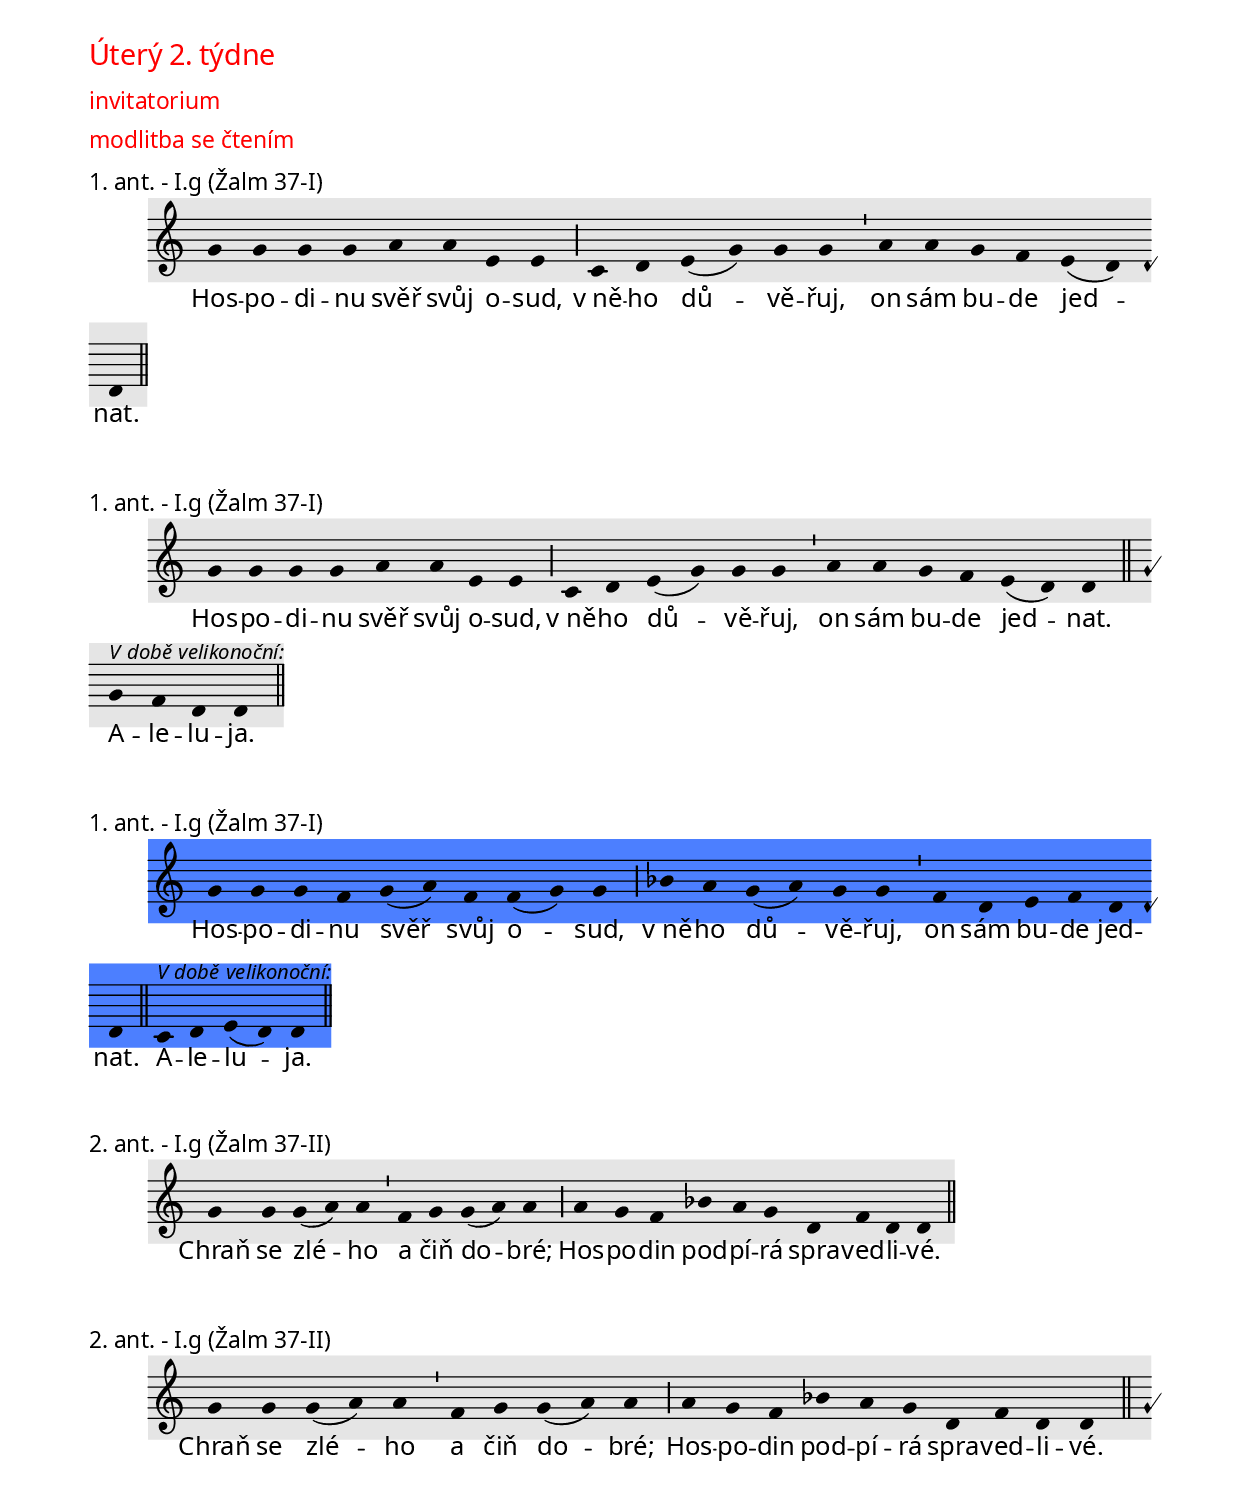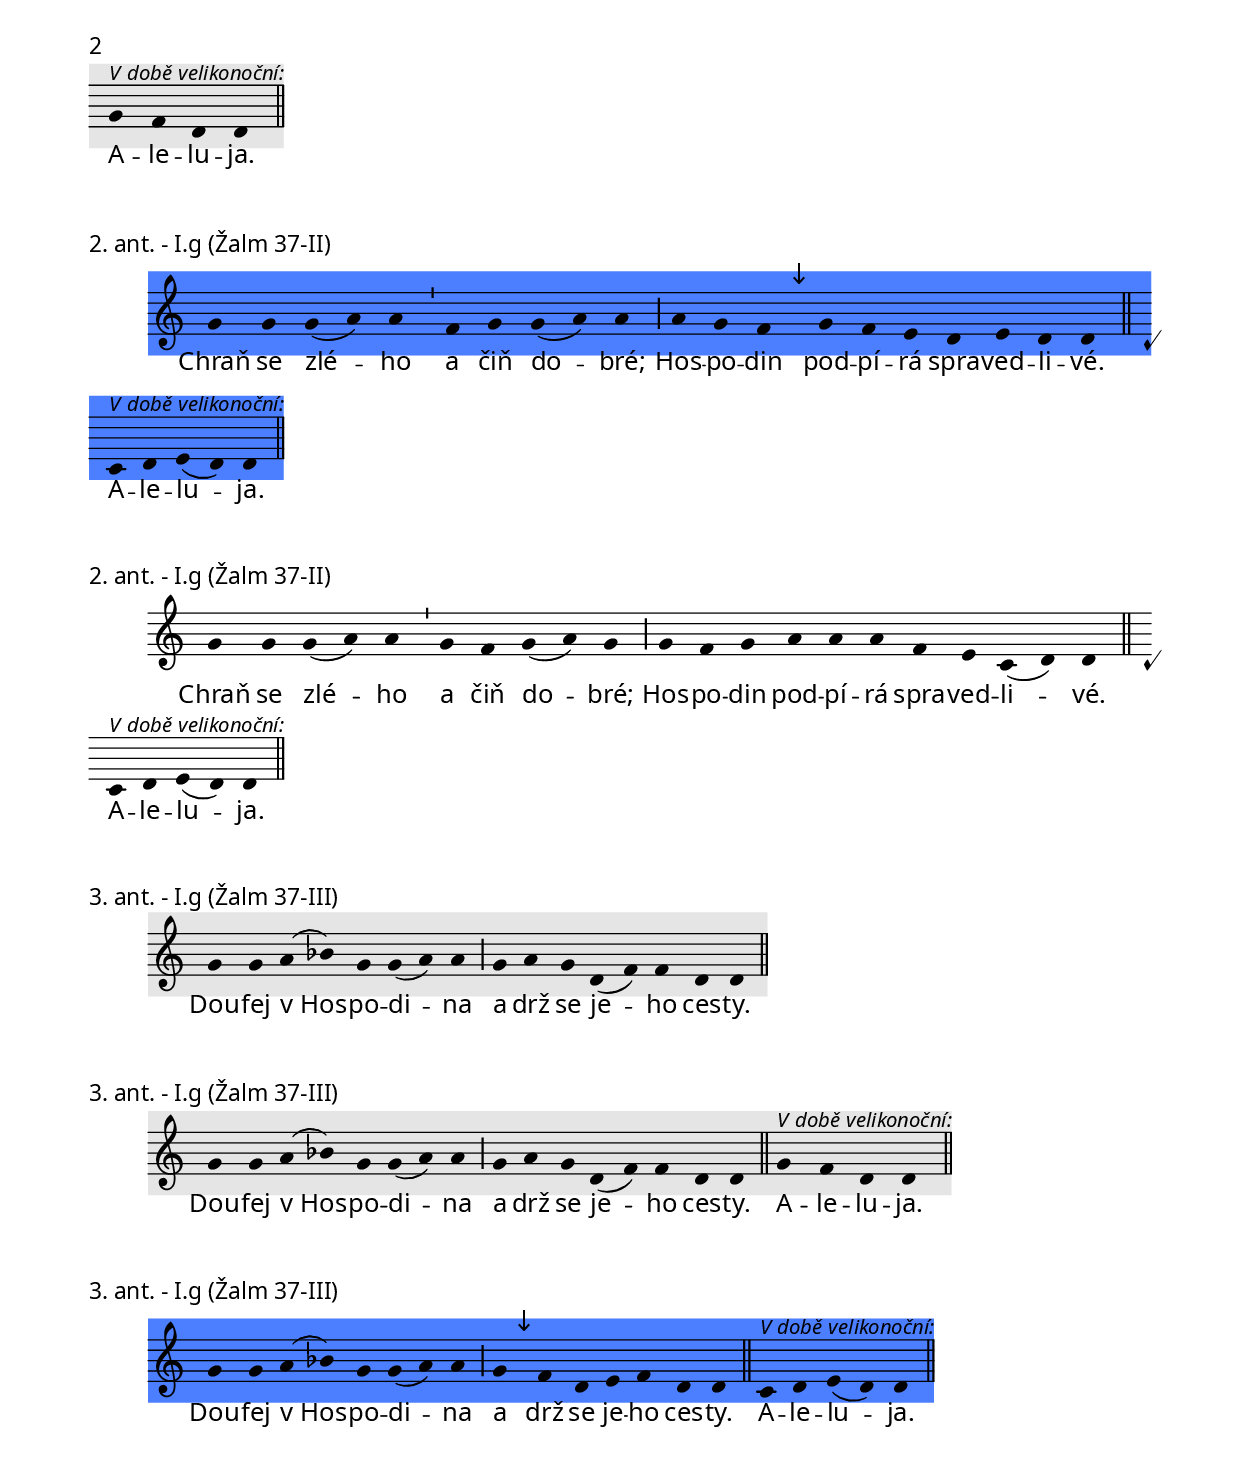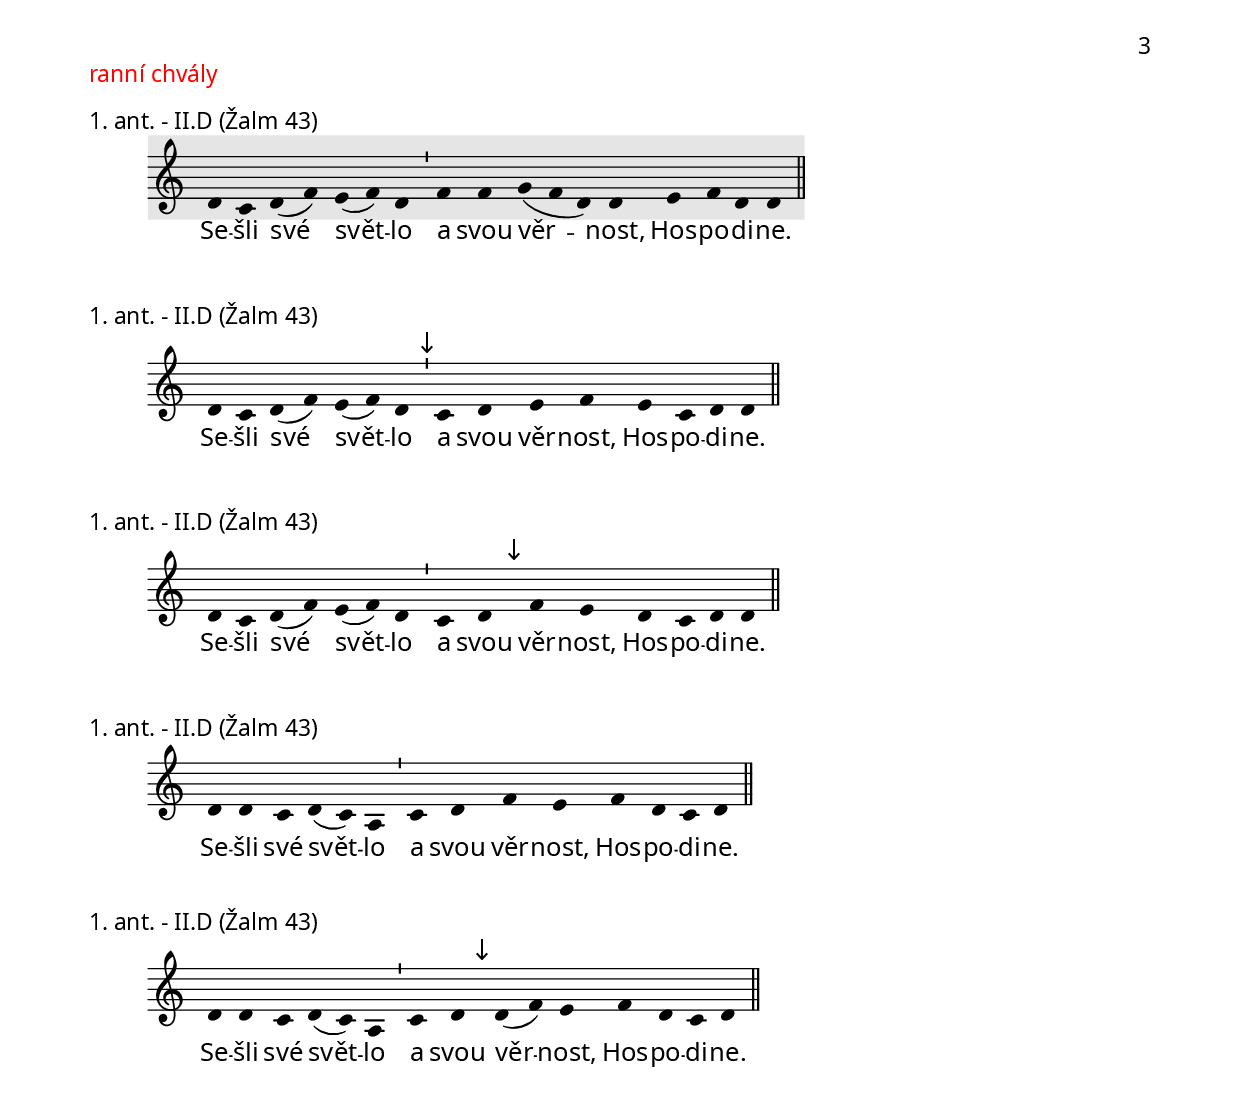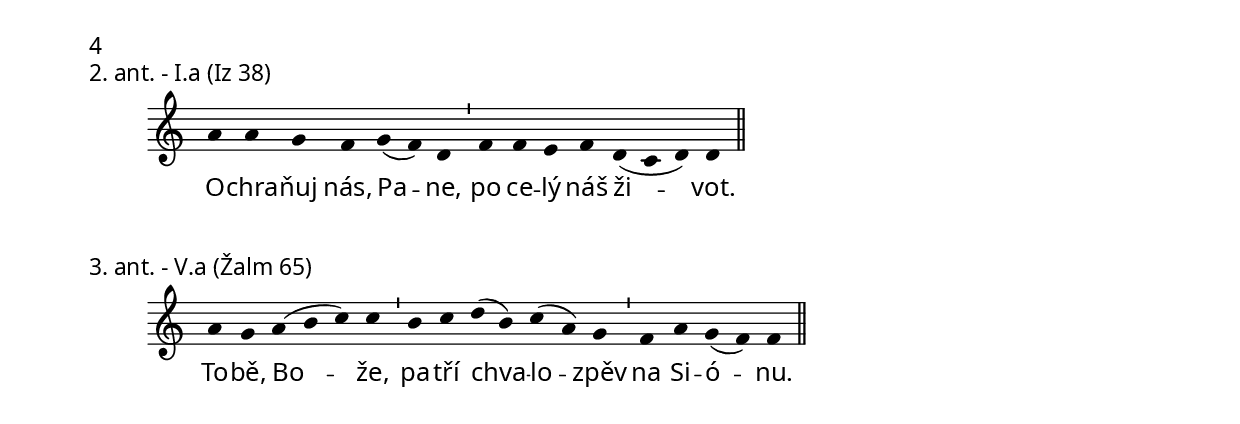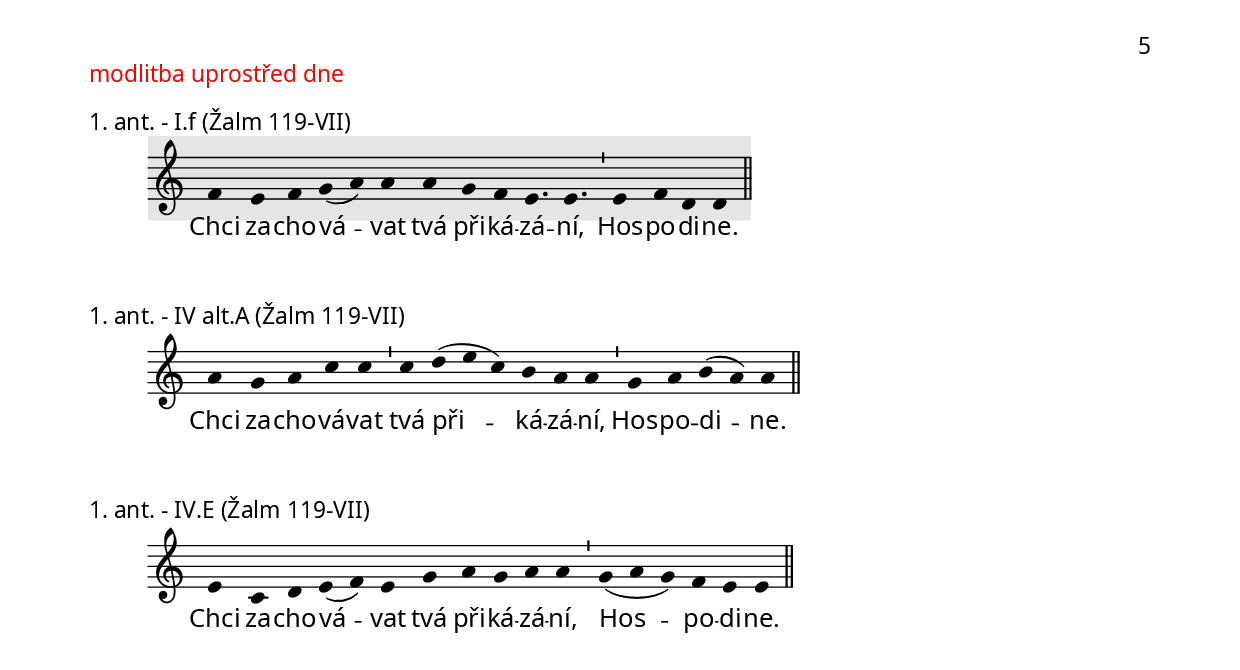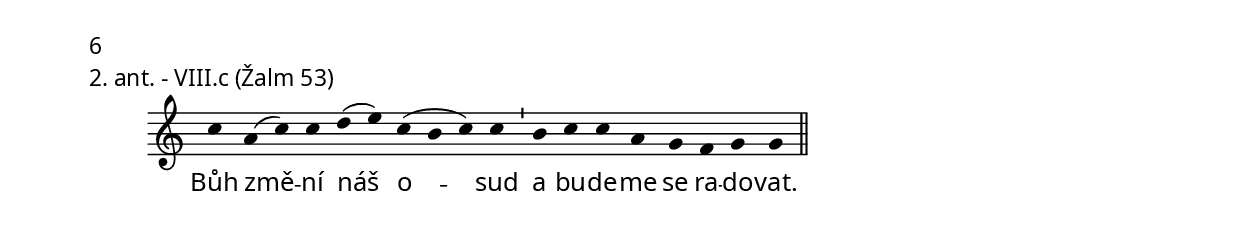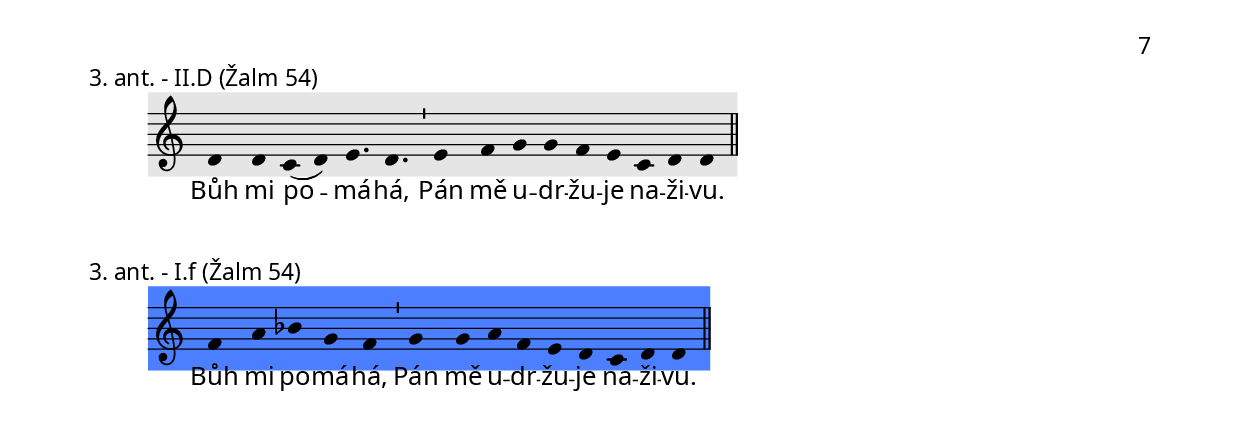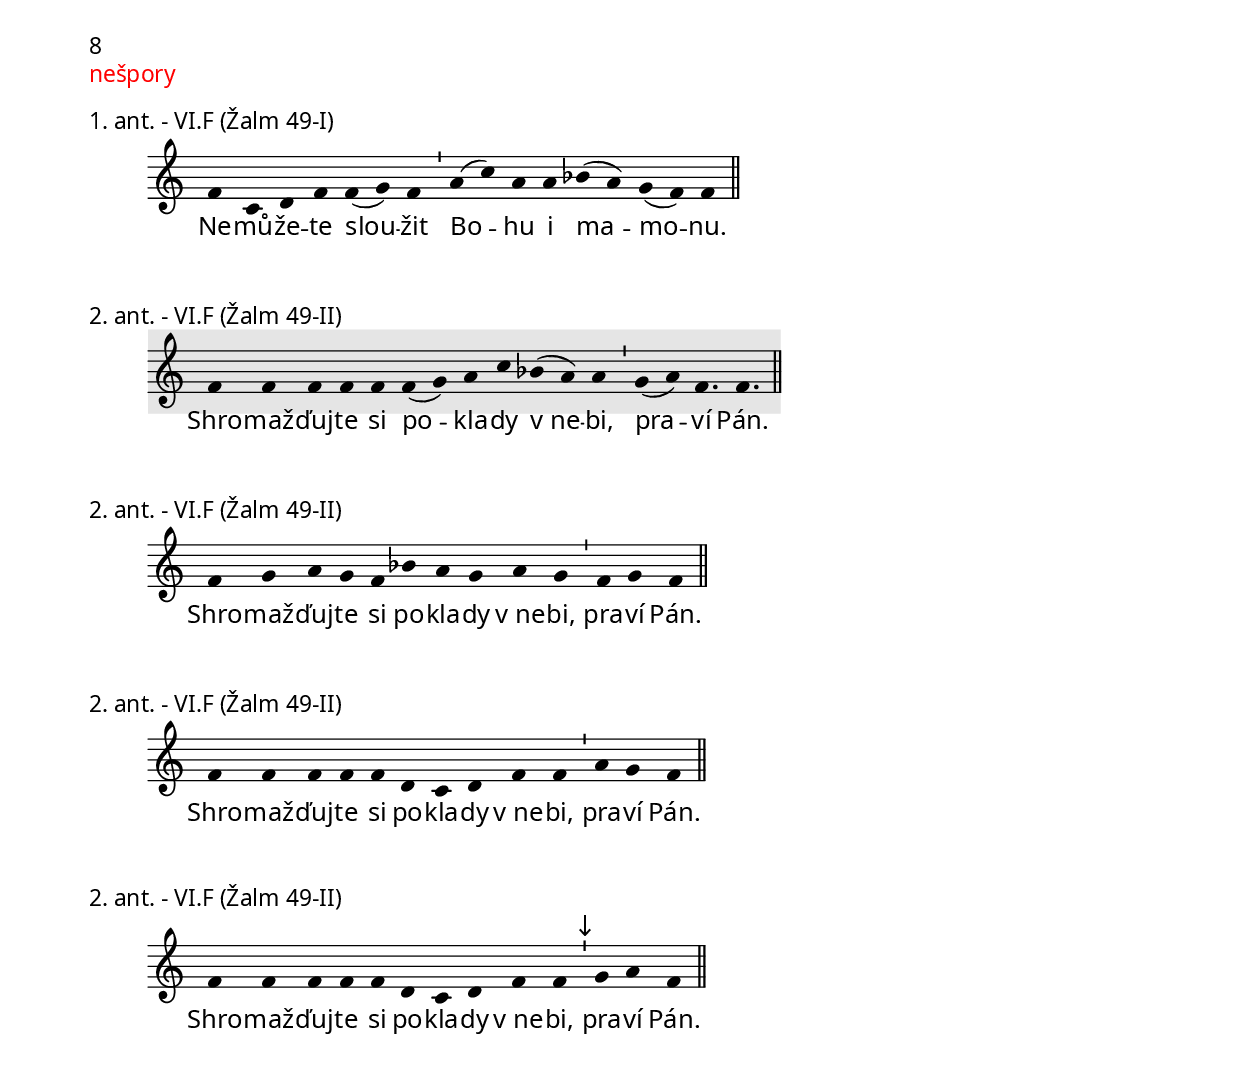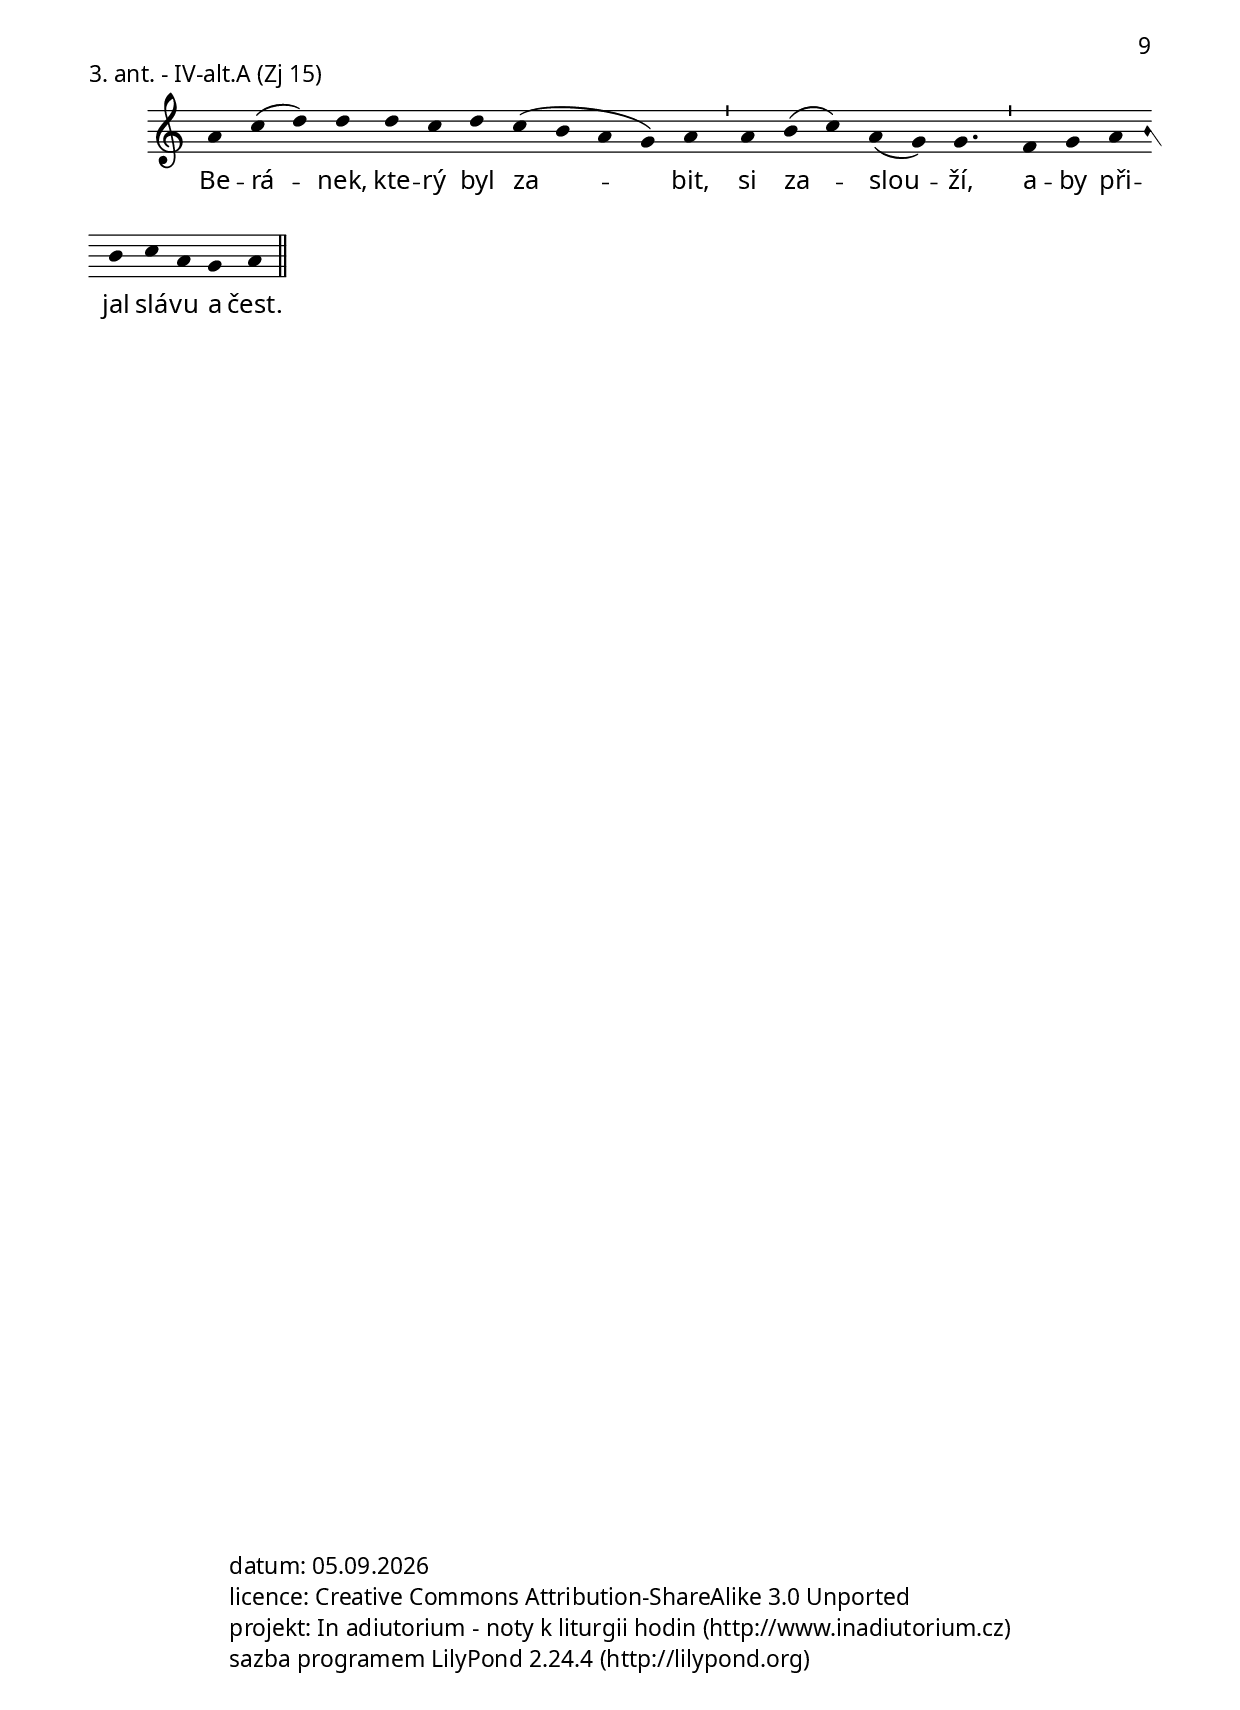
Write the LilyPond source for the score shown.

\include "../spolecne.ly"

\markup {\nadpisDen {Úterý 2. týdne}}

\markup {\nadpisHodinka {"invitatorium"}}

%\score { \tIIuteryInvitatorium }

\markup {\nadpisHodinka {"modlitba se čtením"}}

\score {
  \relative c'' {
    \zvyraznovacSedy
    \choralniRezim
    g4 g g g a a e e \barMaior
    c d e( g) g g \barMin
    a a g f e( d) d \barFinalis
  }
  \addlyrics {
    Hos -- po -- di -- nu svěř svůj o -- sud,
    v_ně -- ho dů -- vě -- řuj,
    on sám bu -- de jed -- nat.
  }
  \header {
    quid = "1. ant."
    modus = "I"
    differentia = "g"
    psalmus = "Žalm 37-I"
    id = ""
    piece = \markup {\sestavTitulek}
  }
}

\score {
  \relative c'' {
    \zvyraznovacSedy
    \choralniRezim
    g4 g g g a a e e \barMaior
    c d e( g) g g \barMin
    a a g f e( d) d \barFinalis

    g^\rubrVelikAleluja f d d \barFinalis
  }
  \addlyrics {
    Hos -- po -- di -- nu svěř svůj o -- sud,
    v_ně -- ho dů -- vě -- řuj,
    on sám bu -- de jed -- nat.

    A -- le -- lu -- ja.
  }
  \header {
    quid = "1. ant."
    modus = "I"
    differentia = "g"
    psalmus = "Žalm 37-I"
    placet = "nejak nesedi v I. modu, mozna ma prirozenejsi finalu na E?"
    id = "mc-ant1"
    piece = \markup {\sestavTitulek}
  }
}

\score {
  \relative c'' {
    \zvyraznovacModry
    \choralniRezim
    g4 g g f g( a) f f( g) g \barMaior
    bes a g( a) g g \barMin
    f d e f d d \barFinalis

    c^\rubrVelikAleluja d e( d) d \barFinalis
  }
  \addlyrics {
    Hos -- po -- di -- nu svěř svůj o -- sud,
    v_ně -- ho dů -- vě -- řuj,
    on sám bu -- de jed -- nat.

    A -- le -- lu -- ja.
  }
  \header {
    quid = "1. ant."
    modus = "I"
    differentia = "g"
    psalmus = "Žalm 37-I"
    id = "mc-ant1"
    piece = \markup {\sestavTitulek}
  }
}

\score {
  \relative c'' {
    \zvyraznovacSedy
    \choralniRezim
    g4 g g( a) a \barMin f g g( a) a \barMaior
    a g f bes a g d f d d \barFinalis
  }
  \addlyrics {
    Chraň se zlé -- ho a čiň do -- bré;
    Hos -- po -- din pod -- pí -- rá spra -- ved -- li -- vé.
  }
  \header {
    quid = "2. ant."
    modus = "I"
    differentia = "g"
    psalmus = "Žalm 37-II"
    id = ""
    piece = \markup {\sestavTitulek}
  }
}

\score {
  \relative c'' {
    \zvyraznovacSedy
    \choralniRezim
    g4 g g( a) a \barMin f g g( a) a \barMaior
    a g f bes a g d f d d \barFinalis

    g^\rubrVelikAleluja f d d \barFinalis
  }
  \addlyrics {
    Chraň se zlé -- ho a čiň do -- bré;
    Hos -- po -- din pod -- pí -- rá spra -- ved -- li -- vé.

    A -- le -- lu -- ja.
  }
  \header {
    quid = "2. ant."
    modus = "I"
    differentia = "g"
    psalmus = "Žalm 37-II"
    id = "mc-ant2"
    piece = \markup {\sestavTitulek}
  }
}

\score {
  \relative c'' {
    \zvyraznovacModry
    \choralniRezim
    g4 g g( a) a \barMin f g g( a) a \barMaior
    a g f \mark\sipka g f e d e d d \barFinalis

    c^\rubrVelikAleluja d e( d) d \barFinalis
  }
  \addlyrics {
    Chraň se zlé -- ho a čiň do -- bré;
    Hos -- po -- din pod -- pí -- rá spra -- ved -- li -- vé.

    A -- le -- lu -- ja.
  }
  \header {
    quid = "2. ant."
    modus = "I"
    differentia = "g"
    psalmus = "Žalm 37-II"
    id = "mc-ant2"
    piece = \markup {\sestavTitulek}
  }
}

\score {
  \relative c'' {
    \choralniRezim
    g4 g g( a) a \barMin g f g( a) g \barMaior
    g f g a a a f e c( d) d \barFinalis

    c^\rubrVelikAleluja d e( d) d \barFinalis
  }
  \addlyrics {
    Chraň se zlé -- ho a čiň do -- bré;
    Hos -- po -- din pod -- pí -- rá spra -- ved -- li -- vé.

    A -- le -- lu -- ja.
  }
  \header {
    quid = "2. ant."
    modus = "I"
    differentia = "g"
    psalmus = "Žalm 37-II"
    id = "mc-ant2"
    piece = \markup {\sestavTitulek}
  }
}

\score {
  \relative c'' {
    \zvyraznovacSedy
    \choralniRezim
    g4 g a( bes) g g( a) a \barMaior
    g a g d( f) f d d \barFinalis
  }
  \addlyrics {
    Dou -- fej v_Hos -- po -- di -- na
    a drž se je -- ho ces -- ty.
  }
  \header {
    quid = "3. ant."
    modus = "I"
    differentia = "g"
    psalmus = "Žalm 37-III"
    id = ""
    piece = \markup {\sestavTitulek}
  }
}

\score {
  \relative c'' {
    \zvyraznovacSedy
    \choralniRezim
    g4 g a( bes) g g( a) a \barMaior
    g a g d( f) f d d \barFinalis

    g^\rubrVelikAleluja f d d \barFinalis
  }
  \addlyrics {
    Dou -- fej v_Hos -- po -- di -- na
    a drž se je -- ho ces -- ty.

    A -- le -- lu -- ja.
  }
  \header {
    quid = "3. ant."
    modus = "I"
    differentia = "g"
    psalmus = "Žalm 37-III"
    id = "mc-ant3"
    piece = \markup {\sestavTitulek}
  }
}

\score {
  \relative c'' {
    \zvyraznovacModry
    \choralniRezim
    g4 g a( bes) g g( a) a \barMaior
    g \mark\sipka f d e f d d \barFinalis

    c^\rubrVelikAleluja d e( d) d \barFinalis
  }
  \addlyrics {
    Dou -- fej v_Hos -- po -- di -- na
    a drž se je -- ho ces -- ty.

    A -- le -- lu -- ja.
  }
  \header {
    quid = "3. ant."
    modus = "I"
    differentia = "g"
    psalmus = "Žalm 37-III"
    id = "mc-ant3"
    piece = \markup {\sestavTitulek}
  }
}

\pageBreak

\markup {\nadpisHodinka {"ranní chvály"}}

\score {
  \relative c' {
    \zvyraznovacSedy
    \choralniRezim
    d4 c d( f) e( f) d \barMin f f g( f d) d e f d d \barFinalis
  }
  \addlyrics {
    Se -- šli své svět -- lo a svou věr -- nost, Hos -- po -- di -- ne.
  }
  \header {
    quid = "1. ant."
    modus = "II"
    differentia = "D"
    psalmus = "Žalm 43"
    id = "rch-ant1"
    piece = \markup {\sestavTitulek}
  }
}

\score {
  \relative c' {
    \choralniRezim
    d4 c d( f) e( f) d \barMin \mark\sipka c d e f e c d d \barFinalis
  }
  \addlyrics {
    Se -- šli své svět -- lo a svou věr -- nost, Hos -- po -- di -- ne.
  }
  \header {
    quid = "1. ant."
    modus = "II"
    differentia = "D"
    psalmus = "Žalm 43"
    id = "rch-ant1"
    piece = \markup {\sestavTitulek}
  }
}

\score {
  \relative c' {
    \choralniRezim
    d4 c d( f) e( f) d \barMin c d \mark\sipka f e d c d d \barFinalis
  }
  \addlyrics {
    Se -- šli své svět -- lo a svou věr -- nost, Hos -- po -- di -- ne.
  }
  \header {
    quid = "1. ant."
    modus = "II"
    differentia = "D"
    psalmus = "Žalm 43"
    id = "rch-ant1"
    piece = \markup {\sestavTitulek}
  }
}

\score {
  \relative c' {
    \choralniRezim
    d4 d c d( c) a \barMin c d f e f d c d \barFinalis
  }
  \addlyrics {
    Se -- šli své svět -- lo a svou věr -- nost, Hos -- po -- di -- ne.
  }
  \header {
    quid = "1. ant."
    modus = "II"
    differentia = "D"
    psalmus = "Žalm 43"
    id = "rch-ant1"
    piece = \markup {\sestavTitulek}
  }
}

\score {
  \relative c' {
    \choralniRezim
    d4 d c d( c) a \barMin c d \mark\sipka d( f) e f d c d \barFinalis
  }
  \addlyrics {
    Se -- šli své svět -- lo a svou věr -- nost, Hos -- po -- di -- ne.
  }
  \header {
    quid = "1. ant."
    modus = "II"
    differentia = "D"
    psalmus = "Žalm 43"
    id = "rch-ant1"
    piece = \markup {\sestavTitulek}
  }
}

\pageBreak

\score {
  \relative c'' {
    \choralniRezim
    a4 a g f g( f) d \barMin f f e f d( c d) d \barFinalis
  }
  \addlyrics {
    O -- chra -- ňuj nás, Pa -- ne, po ce -- lý náš ži -- vot.
  }
  \header {
    quid = "2. ant."
    modus = "I"
    differentia = "a"
    psalmus = "Iz 38"
    id = "rch-ant2"
    piece = \markup {\sestavTitulek}
  }
}

\score {
  \relative c'' {
    \choralniRezim
    a4 g a( b c) c \barMin b c d( b) c( a) g \barMin f a g( f) f \barFinalis
  }
  \addlyrics {
    To -- bě, Bo -- že, pa -- tří chva -- lo -- zpěv na Si -- ó -- nu.
  }
  \header {
    quid = "3. ant."
    modus = "V"
    differentia = "a"
    psalmus = "Žalm 65"
    id = "rch-ant3"
    piece = \markup {\sestavTitulek}
  }
}

%\score { \tIIuteryAntBenedictus }

\pageBreak

\markup {\nadpisHodinka {"modlitba uprostřed dne"}}

\score {
  \relative c' {
    \zvyraznovacSedy
    \choralniRezim
    f4 e f g( a) a a g f e4. e \barMin e4 f d d \barFinalis
  }
  \addlyrics {
    Chci za -- cho -- vá -- vat tvá při -- ká -- zá -- ní, Hos -- po -- di -- ne.
  }
  \header {
    quid = "1. ant."
    modus = "I"
    differentia = "f"
    psalmus = "Žalm 119-VII"
    id = "up-ant1"
    piece = \markup {\sestavTitulek}
  }
}

\score {
  \relative c'' {
    \choralniRezim
    a4 g a c c \barMin c d( e c) b a a \barMin g a b( a) a \barFinalis
  }
  \addlyrics {
    Chci za -- cho -- vá -- vat tvá při -- ká -- zá -- ní, Hos -- po -- di -- ne.
  }
  \header {
    quid = "1. ant."
    modus = "IV alt"
    differentia = "A"
    psalmus = "Žalm 119-VII"
    id = "up-ant1"
    piece = \markup {\sestavTitulek}
  }
}

\score {
  \relative c' {
    \choralniRezim
    e4 c d e( f) e g a g a a \barMin g( a g) f e e \barFinalis
  }
  \addlyrics {
    Chci za -- cho -- vá -- vat tvá při -- ká -- zá -- ní, Hos -- po -- di -- ne.
  }
  \header {
    quid = "1. ant."
    modus = "IV"
    differentia = "E"
    psalmus = "Žalm 119-VII"
    id = "up-ant1"
    piece = \markup {\sestavTitulek}
  }
}

\pageBreak

\score {
  \relative c'' {
    \choralniRezim
    c4 a( c) c d( e) c( b c) c \barMin b c c a g f g g \barFinalis
  }
  \addlyrics {
    Bůh změ -- ní náš o -- sud a bu -- de -- me se ra -- do -- vat.
  }
  \header {
    quid = "2. ant."
    modus = "VIII"
    differentia = "c"
    psalmus = "Žalm 53"
    id = "up-ant2"
    piece = \markup {\sestavTitulek}
  }
}

\pageBreak

\score {
  \relative c' {
    \zvyraznovacSedy
    \choralniRezim
    d4 d c( d) e4. d \barMin e4 f g g f e c d d \barFinalis
  }
  \addlyrics {
    Bůh mi po -- má -- há, Pán mě u -- dr -- žu -- je na -- ži -- vu.
  }
  \header {
    quid = "3. ant."
    modus = "II"
    differentia = "D"
    psalmus = "Žalm 54"
    id = "up-ant3"
    piece = \markup {\sestavTitulek}
  }
}

\score {
  \relative c' {
    \zvyraznovacModry
    \choralniRezim
    f4 a bes g f \barMin g g a f e d c d d \barFinalis
  }
  \addlyrics {
    Bůh mi po -- má -- há, Pán mě u -- dr -- žu -- je na -- ži -- vu.
  }
  \header {
    quid = "3. ant."
    modus = "I"
    differentia = "f"
    psalmus = "Žalm 54"
    id = "up-ant3"
    piece = \markup {\sestavTitulek}
  }
}

\pageBreak

\markup {\nadpisHodinka {"nešpory"}}

\score {
  \relative c' {
    \choralniRezim
    f4 c d f f( g) f \barMin a( c) a a bes( a) g( f) f \barFinalis
  }
  \addlyrics {
    Ne -- mů -- že -- te slou -- žit Bo -- hu i ma -- mo -- nu.
  }
  \header {
    quid = "1. ant."
    modus = "VI"
    differentia = "F"
    psalmus = "Žalm 49-I"
    id = "ne-ant1"
    piece = \markup {\sestavTitulek}
  }
}

\score {
  \relative c' {
    \zvyraznovacSedy
    \choralniRezim
    f4 f f f f f( g) a c bes( a) a \barMin g( a) f4. f \barFinalis
  }
  \addlyrics {
    Shro -- maž -- ďuj -- te si po -- kla -- dy v_ne -- bi, pra -- ví Pán.
  }
  \header {
    quid = "2. ant."
    modus = "VI"
    differentia = "F"
    psalmus = "Žalm 49-II"
    id = "ne-ant2"
    piece = \markup {\sestavTitulek}
  }
}

\score {
  \relative c' {
    \choralniRezim
    f4 g a g f bes a g a g \barMin f g f \barFinalis
  }
  \addlyrics {
    Shro -- maž -- ďuj -- te si po -- kla -- dy v_ne -- bi, pra -- ví Pán.
  }
  \header {
    quid = "2. ant."
    modus = "VI"
    differentia = "F"
    psalmus = "Žalm 49-II"
    id = "ne-ant2"
    piece = \markup {\sestavTitulek}
  }
}

\score {
  \relative c' {
    \choralniRezim
    f4 f f f f d c d f f \barMin a g f \barFinalis
  }
  \addlyrics {
    Shro -- maž -- ďuj -- te si po -- kla -- dy v_ne -- bi, pra -- ví Pán.
  }
  \header {
    quid = "2. ant."
    modus = "VI"
    differentia = "F"
    psalmus = "Žalm 49-II"
    id = "ne-ant2"
    piece = \markup {\sestavTitulek}
  }
}

\score {
  \relative c' {
    \choralniRezim
    f4 f f f f d c d f f \barMin \mark\sipka g a f \barFinalis
  }
  \addlyrics {
    Shro -- maž -- ďuj -- te si po -- kla -- dy v_ne -- bi, pra -- ví Pán.
  }
  \header {
    quid = "2. ant."
    modus = "VI"
    differentia = "F"
    psalmus = "Žalm 49-II"
    id = "ne-ant2"
    piece = \markup {\sestavTitulek}
  }
}

\pageBreak

%tIIuteryNespAntIII =
\score {
  \relative c'' {
    \choralniRezim
    a4 c( d) d d c d c( b a g) a \barMin a b( c) a( g) g4. \barMin
    f4 g a b c a g a \barFinalis
  }
  \addlyrics {
    Be -- rá -- nek, kte -- rý byl za -- bit, si za -- slou -- ží,
    a -- by při -- jal slá -- vu a čest.
  }
  \header {
    quid = "3. ant."
    modus = "IV-alt"
    differentia = "A"
    psalmus = "Zj 15"
    id = "ne-ant3"
    piece = \markup {\sestavTitulek}
  }
}

%\score { \tIIuteryNespAntIII }

%\score { \tIIuteryAntMagnificat }